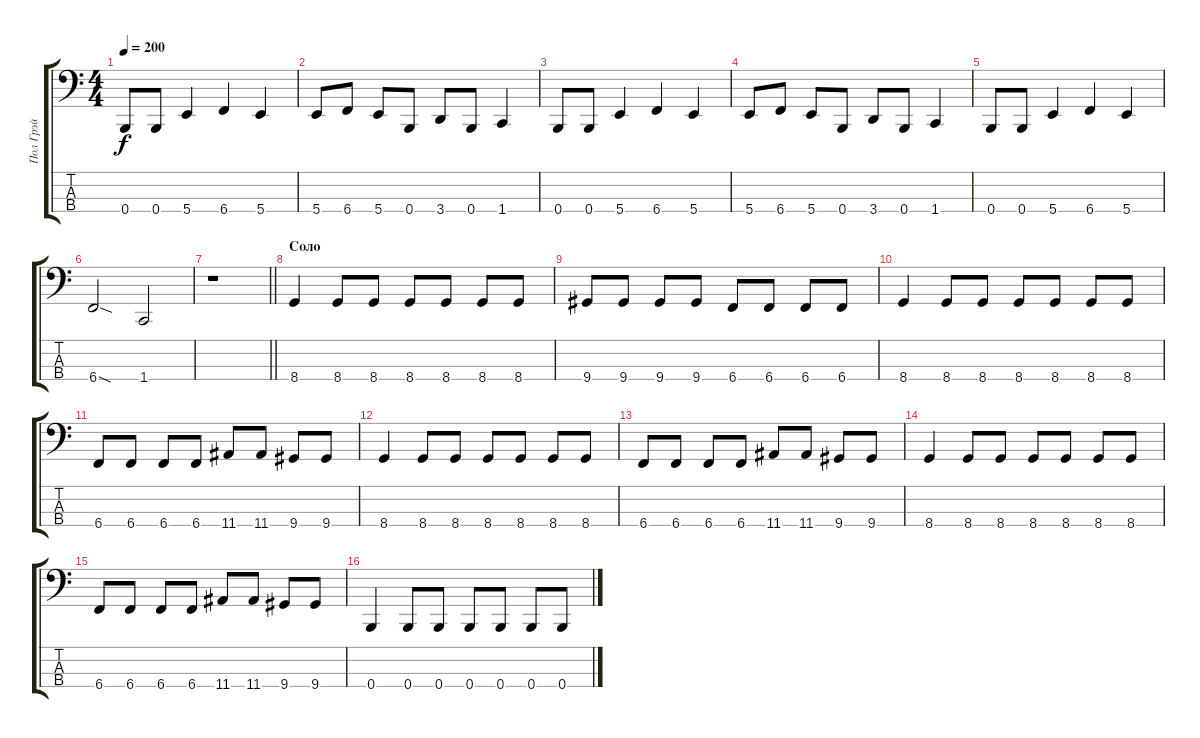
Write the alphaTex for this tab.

\track ("Пол Грэй" "Пол Грэй") {instrument electricbasspick}
\staff {score tabs}
\tuning (E2 B1 Gb1 B0) {hide}
\ts (4 4)
\tempo 200
\clef f4
\ks c
0.4.8{dy f} 0.4.8 5.4.4 6.4.4 5.4.4 |
5.4.8 6.4.8 5.4.8 0.4.8 3.4.8 0.4.8 1.4.4 |
0.4.8 0.4.8 5.4.4 6.4.4 5.4.4 |
5.4.8 6.4.8 5.4.8 0.4.8 3.4.8 0.4.8 1.4.4 |
0.4.8 0.4.8 5.4.4 6.4.4 5.4.4 |
6.4{sod}.2 1.4.2 |
\barLineRight lightlight
r.1 |
\section ("" "Соло")
8.4.4 8.4.8 8.4.8 8.4.8 8.4.8 8.4.8 8.4.8 |
9.4.8 9.4.8 9.4.8 9.4.8 6.4.8 6.4.8 6.4.8 6.4.8 |
8.4.4 8.4.8 8.4.8 8.4.8 8.4.8 8.4.8 8.4.8 |
6.4.8 6.4.8 6.4.8 6.4.8 11.4.8 11.4.8 9.4.8 9.4.8 |
8.4.4 8.4.8 8.4.8 8.4.8 8.4.8 8.4.8 8.4.8 |
6.4.8 6.4.8 6.4.8 6.4.8 11.4.8 11.4.8 9.4.8 9.4.8 |
8.4.4 8.4.8 8.4.8 8.4.8 8.4.8 8.4.8 8.4.8 |
6.4.8 6.4.8 6.4.8 6.4.8 11.4.8 11.4.8 9.4.8 9.4.8 |
0.4.4 0.4.8 0.4.8 0.4.8 0.4.8 0.4.8 0.4.8
